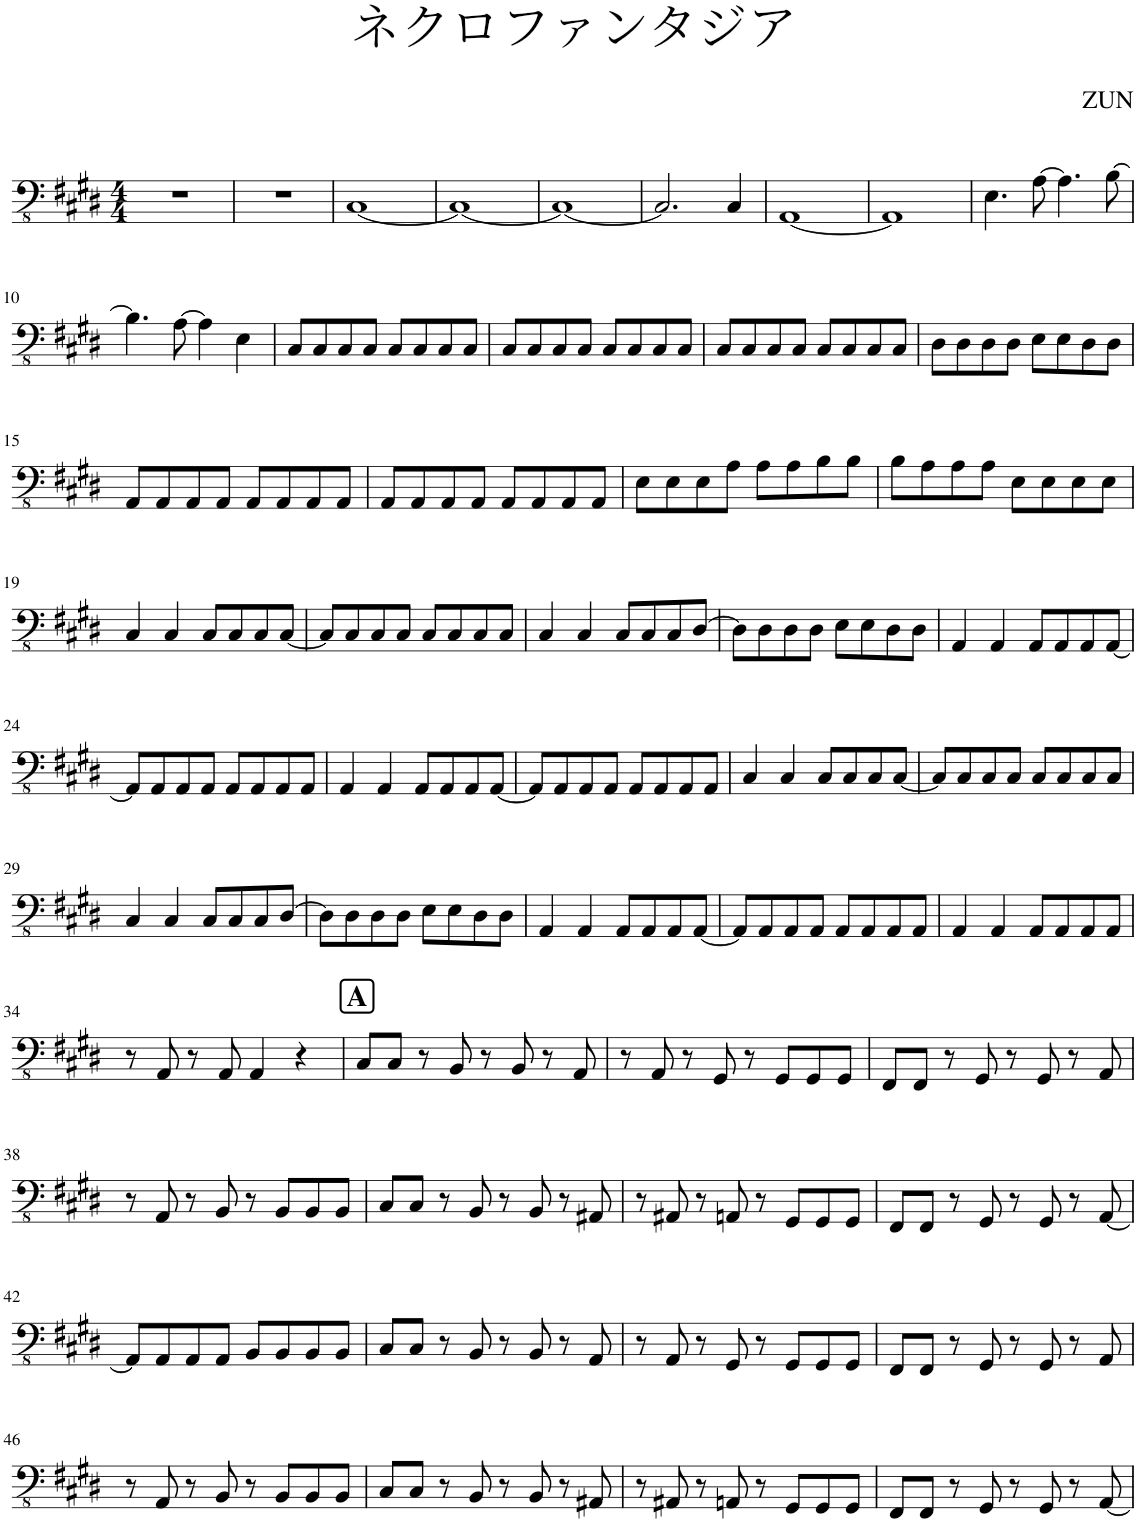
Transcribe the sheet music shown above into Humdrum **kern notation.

**kern
*part1
*staff1
*I"Electric Bass
*I'Elec b
*clefFv4
*k[f#c#g#d#]
*M4/4
=1
1r
=2
1r
=3
[1CC#
=4
1CC#_
=5
1CC#_
=6
2.CC#/]
4CC#/
=7
[1AAA
=8
1AAA]
=9
4.EE\
[8AA\
4.AA\]
[8BB\
!!LO:LB:g=z
=10
4.BB\]
[8AA\
4AA\]
4EE\
=11
8CC#/L
8CC#/
8CC#/
8CC#/J
8CC#/L
8CC#/
8CC#/
8CC#/J
=12
8CC#/L
8CC#/
8CC#/
8CC#/J
8CC#/L
8CC#/
8CC#/
8CC#/J
=13
8CC#/L
8CC#/
8CC#/
8CC#/J
8CC#/L
8CC#/
8CC#/
8CC#/J
=14
8DD#\L
8DD#\
8DD#\
8DD#\J
8EE\L
8EE\
8DD#\
8DD#\J
!!LO:LB:g=z
=15
8AAA/L
8AAA/
8AAA/
8AAA/J
8AAA/L
8AAA/
8AAA/
8AAA/J
=16
8AAA/L
8AAA/
8AAA/
8AAA/J
8AAA/L
8AAA/
8AAA/
8AAA/J
=17
8EE\L
8EE\
8EE\
8AA\J
8AA\L
8AA\
8BB\
8BB\J
=18
8BB\L
8AA\
8AA\
8AA\J
8EE\L
8EE\
8EE\
8EE\J
!!LO:LB:g=z
=19
4CC#/
4CC#/
8CC#/L
8CC#/
8CC#/
[8CC#/J
=20
8CC#/L]
8CC#/
8CC#/
8CC#/J
8CC#/L
8CC#/
8CC#/
8CC#/J
=21
4CC#/
4CC#/
8CC#/L
8CC#/
8CC#/
[8DD#/J
=22
8DD#\L]
8DD#\
8DD#\
8DD#\J
8EE\L
8EE\
8DD#\
8DD#\J
=23
4AAA/
4AAA/
8AAA/L
8AAA/
8AAA/
[8AAA/J
!!LO:LB:g=z
=24
8AAA/L]
8AAA/
8AAA/
8AAA/J
8AAA/L
8AAA/
8AAA/
8AAA/J
=25
4AAA/
4AAA/
8AAA/L
8AAA/
8AAA/
[8AAA/J
=26
8AAA/L]
8AAA/
8AAA/
8AAA/J
8AAA/L
8AAA/
8AAA/
8AAA/J
=27
4CC#/
4CC#/
8CC#/L
8CC#/
8CC#/
[8CC#/J
=28
8CC#/L]
8CC#/
8CC#/
8CC#/J
8CC#/L
8CC#/
8CC#/
8CC#/J
!!LO:LB:g=z
=29
4CC#/
4CC#/
8CC#/L
8CC#/
8CC#/
[8DD#/J
=30
8DD#\L]
8DD#\
8DD#\
8DD#\J
8EE\L
8EE\
8DD#\
8DD#\J
=31
4AAA/
4AAA/
8AAA/L
8AAA/
8AAA/
[8AAA/J
=32
8AAA/L]
8AAA/
8AAA/
8AAA/J
8AAA/L
8AAA/
8AAA/
8AAA/J
=33
4AAA/
4AAA/
8AAA/L
8AAA/
8AAA/
8AAA/J
!!LO:LB:g=z
=34
8r
8AAA/
8r
8AAA/
4AAA/
4r
=35
!LO:TX:a:B:t=A
8CC#/L
8CC#/J
8r
8BBB/
8r
8BBB/
8r
8AAA/
=36
8r
8AAA/
8r
8GGG#/
8r
8GGG#/L
8GGG#/
8GGG#/J
=37
8FFF#/L
8FFF#/J
8r
8GGG#/
8r
8GGG#/
8r
8AAA/
!!LO:LB:g=z
=38
8r
8AAA/
8r
8BBB/
8r
8BBB/L
8BBB/
8BBB/J
=39
8CC#/L
8CC#/J
8r
8BBB/
8r
8BBB/
8r
8AAA#X/
=40
8r
8AAA#X/
8r
8AAAn/
8r
8GGG#/L
8GGG#/
8GGG#/J
=41
8FFF#/L
8FFF#/J
8r
8GGG#/
8r
8GGG#/
8r
[8AAA/
!!LO:LB:g=z
=42
8AAA/L]
8AAA/
8AAA/
8AAA/J
8BBB/L
8BBB/
8BBB/
8BBB/J
=43
8CC#/L
8CC#/J
8r
8BBB/
8r
8BBB/
8r
8AAA/
=44
8r
8AAA/
8r
8GGG#/
8r
8GGG#/L
8GGG#/
8GGG#/J
=45
8FFF#/L
8FFF#/J
8r
8GGG#/
8r
8GGG#/
8r
8AAA/
!!LO:LB:g=z
=46
8r
8AAA/
8r
8BBB/
8r
8BBB/L
8BBB/
8BBB/J
=47
8CC#/L
8CC#/J
8r
8BBB/
8r
8BBB/
8r
8AAA#X/
=48
8r
8AAA#X/
8r
8AAAn/
8r
8GGG#/L
8GGG#/
8GGG#/J
=49
8FFF#/L
8FFF#/J
8r
8GGG#/
8r
8GGG#/
8r
[8AAA/
=
*-
